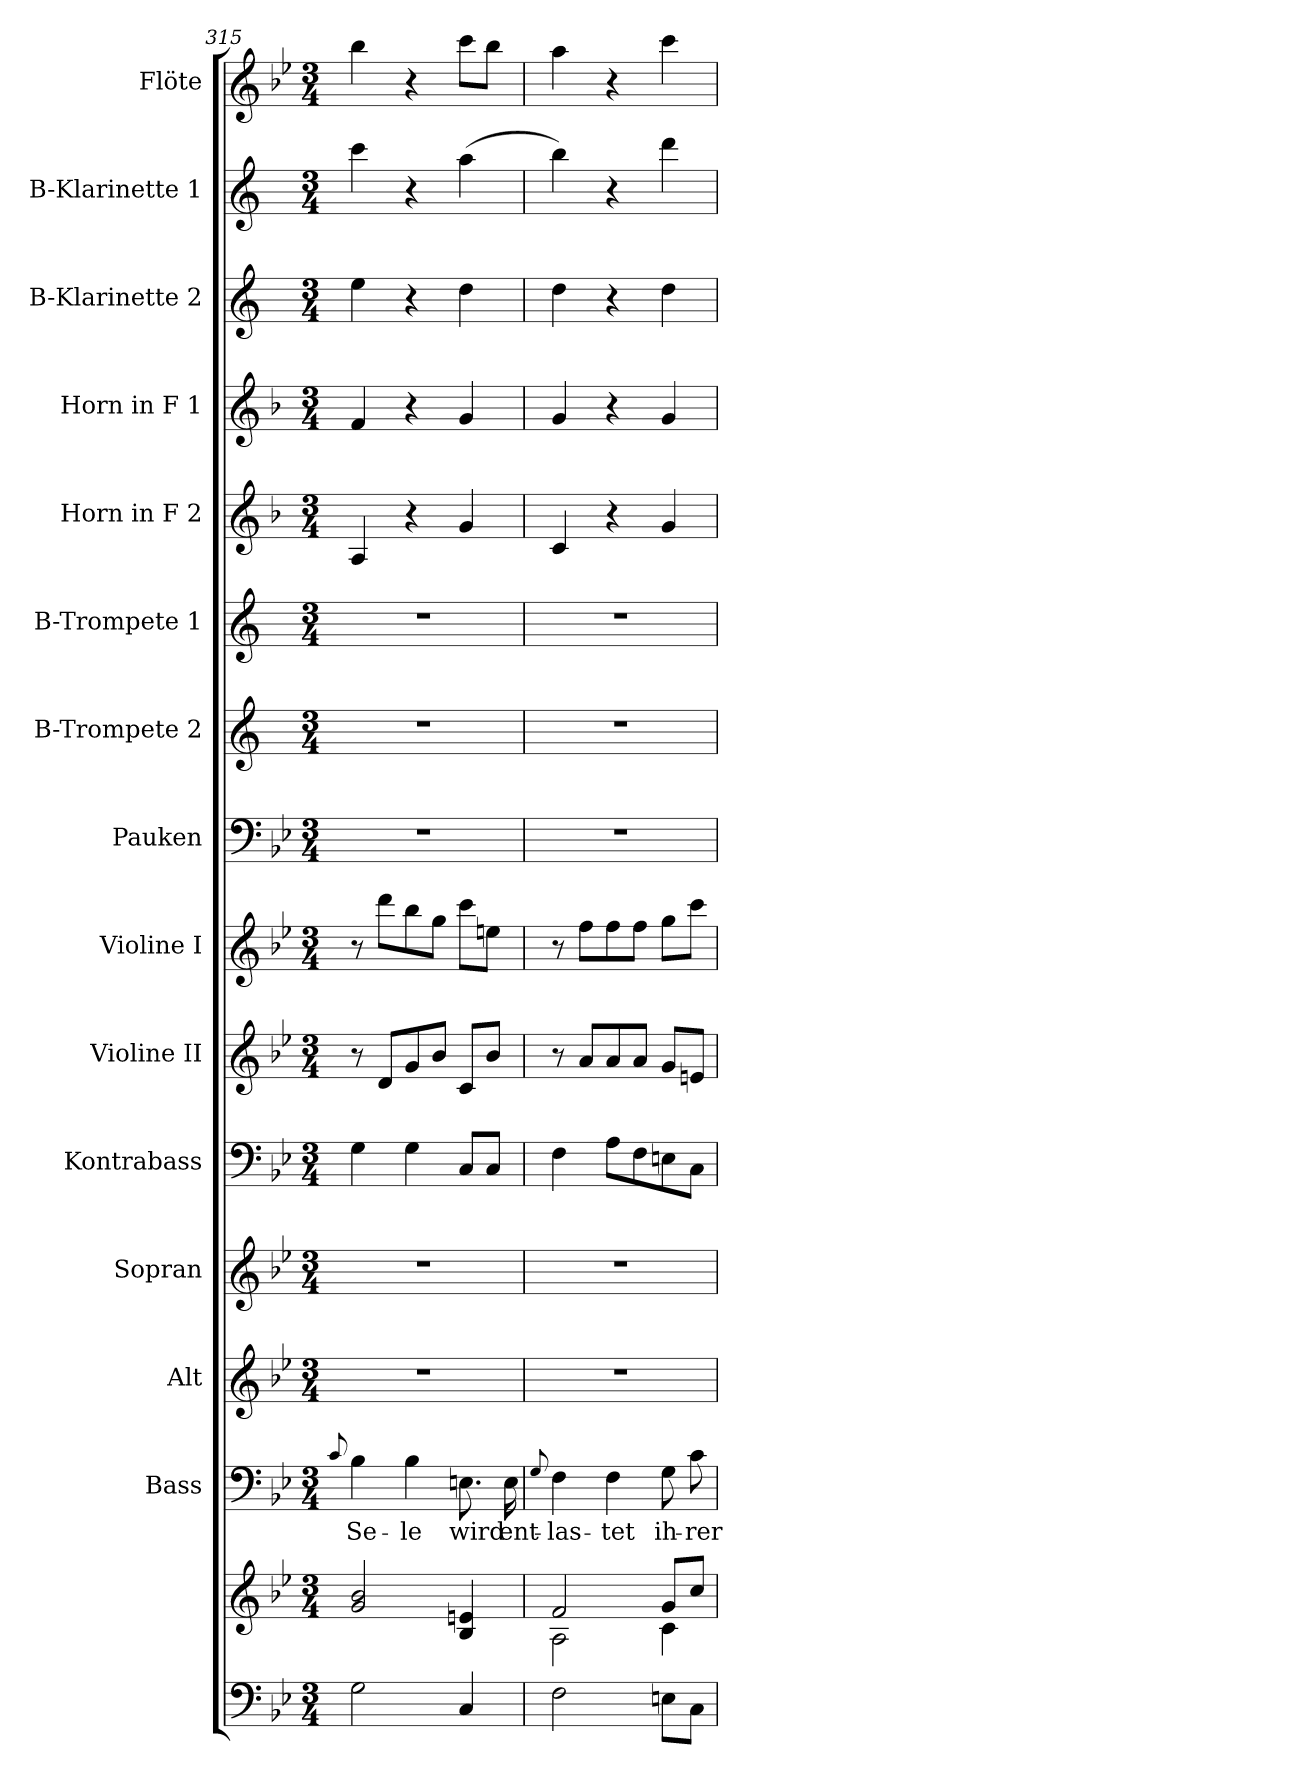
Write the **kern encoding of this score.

**kern	**kern	**kern	**text	**kern	**kern	**kern	**kern	**kern	**kern	**kern	**kern	**kern	**kern	**kern	**kern	**kern
*part15	*part15	*part14	*part14	*part13	*part12	*part11	*part10	*part9	*part8	*part7	*part6	*part5	*part4	*part3	*part2	*part1
*staff16	*staff15	*staff14	*staff14	*staff13	*staff12	*staff11	*staff10	*staff9	*staff8	*staff7	*staff6	*staff5	*staff4	*staff3	*staff2	*staff1
*	*	*I"Bass	*	*I"Alt	*I"Sopran	*I"Kontrabass	*I"Violine II	*I"Violine I	*I"Pauken	*I"B-Trompete 2	*I"B-Trompete 1	*I"Horn in F 2	*I"Horn in F 1	*I"B-Klarinette 2	*I"B-Klarinette 1	*I"Flöte
*	*	*I'B.	*	*I'A.	*I'S.	*I'Kb.	*I'Vl. II	*I'Vl. I	*I'Pk.	*I'B Trp. 2	*I'B Trp. 1	*	*	*I'B Kl. 2	*I'B Kl. 1	*I'Fl.
*clefF4	*clefG2	*clefF4	*	*clefG2	*clefG2	*clefF4	*clefG2	*clefG2	*clefF4	*clefG2	*clefG2	*clefG2	*clefG2	*clefG2	*clefG2	*clefG2
*	*	*	*	*	*	*ITrd7c12	*	*	*	*ITrd1c2	*ITrd1c2	*ITrd4c7	*ITrd4c7	*ITrd1c2	*ITrd1c2	*
*k[b-e-]	*k[b-e-]	*k[b-e-]	*	*k[b-e-]	*k[b-e-]	*k[b-e-]	*k[b-e-]	*k[b-e-]	*k[b-e-]	*k[b-e-]	*k[b-e-]	*k[b-e-]	*k[b-e-]	*k[b-e-]	*k[b-e-]	*k[b-e-]
*B-:	*B-:	*B-:	*	*B-:	*B-:	*B-:	*B-:	*B-:	*B-:	*B-:	*B-:	*B-:	*B-:	*B-:	*B-:	*B-:
*M3/4	*M3/4	*M3/4	*	*M3/4	*M3/4	*M3/4	*M3/4	*M3/4	*M3/4	*M3/4	*M3/4	*M3/4	*M3/4	*M3/4	*M3/4	*M3/4
=315	=315	=315	=315	=315	=315	=315	=315	=315	=315	=315	=315	=315	=315	=315	=315	=315
.	.	8qqc/	.	.	.	.	.	.	.	.	.	.	.	.	.	.
!	!	!	!LO:LY:b	!	!	!	!	!	!	!	!	!	!	!	!	!
2G\	2g/ 2b-/	4B-\	Se-	2.r	2.r	4GG\	8r	8r	2.r	2.r	2.r	4D/	4B-/	4dd\	4bb-\	4bb-\
.	.	.	.	.	.	.	8d/L	8ddd\L	.	.	.	.	.	.	.	.
!	!	!	!LO:LY:b	!	!	!	!	!	!	!	!	!	!	!	!	!
.	.	4B-\	-le	.	.	4GG\	8g/	8bb-\	.	.	.	4r	4r	4r	4r	4r
.	.	.	.	.	.	.	8b-/J	8gg\J	.	.	.	.	.	.	.	.
!	!	!	!LO:LY:b	!	!	!	!	!	!	!	!	!	!	!	!	!
4C/	4B-/ 4en/	8.En\	wird	.	.	8CC/L	8c/L	8ccc\L	.	.	.	4c/	4c/	4cc\	(>4gg\	8ccc\L
.	.	.	.	.	.	8CC/J	8b-/J	8een\J	.	.	.	.	.	.	.	8bb-\J
!	!	!	!LO:LY:b	!	!	!	!	!	!	!	!	!	!	!	!	!
.	.	16E\	ent-	.	.	.	.	.	.	.	.	.	.	.	.	.
=316	=316	=316	=316	=316	=316	=316	=316	=316	=316	=316	=316	=316	=316	=316	=316	=316
.	.	8qqG/	.	.	.	.	.	.	.	.	.	.	.	.	.	.
*	*^	*	*	*	*	*	*	*	*	*	*	*	*	*	*	*
!	!	!	!	!LO:LY:b	!	!	!	!	!	!	!	!	!	!	!	!	!
2F\	2f/	2A\	4F\	-las-	2.r	2.r	4FF\	8r	8r	2.r	2.r	2.r	4F/	4c/	4cc\	4aa\)	4aa\
.	.	.	.	.	.	.	.	8a/L	8ff\L	.	.	.	.	.	.	.	.
!	!	!	!	!LO:LY:b	!	!	!	!	!	!	!	!	!	!	!	!	!
.	.	.	4F\	-tet	.	.	8AA\L	8a/	8ff\	.	.	.	4r	4r	4r	4r	4r
.	.	.	.	.	.	.	8FF\	8a/J	8ff\J	.	.	.	.	.	.	.	.
!	!	!	!	!LO:LY:b	!	!	!	!	!	!	!	!	!	!	!	!	!
8En\L	8g/L	4c\	8G\	ih-	.	.	8EEn\	8g/L	8gg\L	.	.	.	4c/	4c/	4cc\	4ccc\	4ccc\
!	!	!	!	!LO:LY:b	!	!	!	!	!	!	!	!	!	!	!	!	!
8C\J	8cc/J	.	8c\	-rer	.	.	8CC\J	8en/J	8ccc\J	.	.	.	.	.	.	.	.
*	*v	*v	*	*	*	*	*	*	*	*	*	*	*	*	*	*	*
=	=	=	=	=	=	=	=	=	=	=	=	=	=	=	=	=
*-	*-	*-	*-	*-	*-	*-	*-	*-	*-	*-	*-	*-	*-	*-	*-	*-
